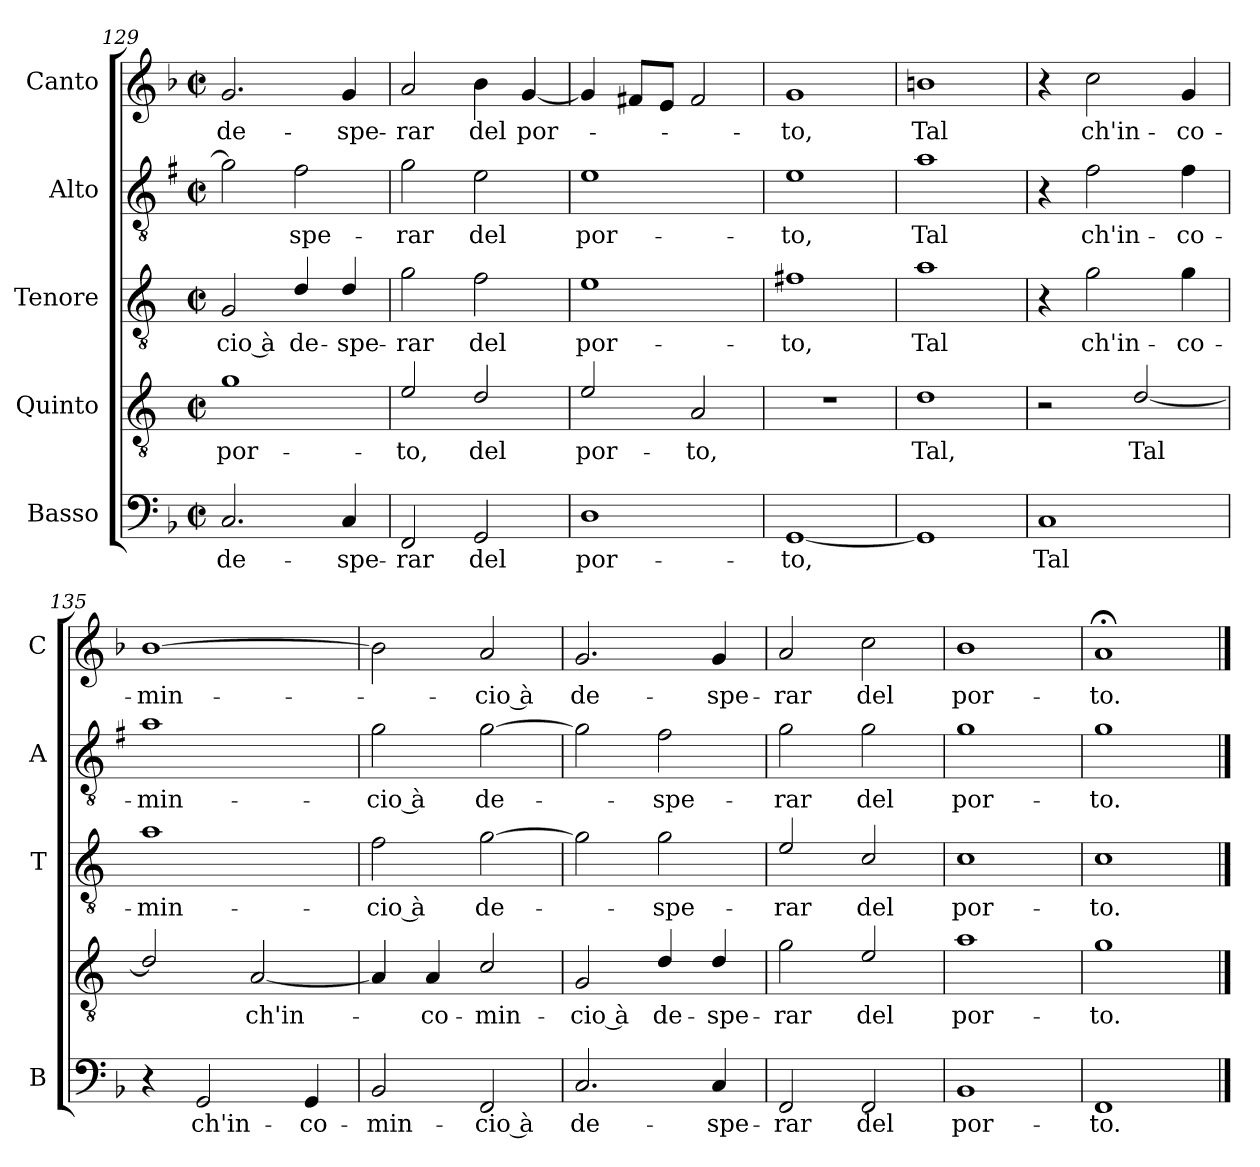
**kern	**text	**kern	**text	**kern	**text	**kern	**text	**kern	**text
*part5	*part5	*part4	*part4	*part3	*part3	*part2	*part2	*part1	*part1
*staff5	*staff5	*staff4	*staff4	*staff3	*staff3	*staff2	*staff2	*staff1	*staff1
*I"Basso	*	*I"Quinto	*	*I"Tenore	*	*I"Alto	*	*I"Canto	*
*I'B	*	*	*	*I'T	*	*I'A	*	*I'C	*
*clefF4	*	*clefGv2	*	*clefGv2	*	*clefGv2	*	*clefG2	*
*	*	*ITrd4c7	*	*ITrd4c7	*	*ITrd1c2	*	*	*
*k[b-]	*	*k[b-]	*	*k[b-]	*	*k[b-]	*	*k[b-]	*
*F:	*	*F:	*	*F:	*	*F:	*	*F:	*
*M2/2	*	*M2/2	*	*M2/2	*	*M2/2	*	*M2/2	*
*met(c|)	*	*met(c|)	*	*met(c|)	*	*met(c|)	*	*met(c|)	*
=129	=129	=129	=129	=129	=129	=129	=129	=129	=129
!	!LO:LY:b	!	!LO:LY:b	!	!LO:LY:b	!	!	!	!LO:LY:b
2.C/	de-	1c	por-	2C/	-cio à	2f\]	.	2.g/	de-
!	!	!	!	!	!LO:LY:b	!	!LO:LY:b	!	!
.	.	.	.	4G/	de-	2e\	-spe-	.	.
!	!LO:LY:b	!	!	!	!LO:LY:b	!	!	!	!LO:LY:b
4C/	-spe-	.	.	4G/	-spe-	.	.	4g/	-spe-
=130	=130	=130	=130	=130	=130	=130	=130	=130	=130
!	!LO:LY:b	!	!LO:LY:b	!	!LO:LY:b	!	!LO:LY:b	!	!LO:LY:b
2FF/	-rar	2A/	-to,	2c\	-rar	2f\	-rar	2a/	-rar
!	!LO:LY:b	!	!LO:LY:b	!	!LO:LY:b	!	!LO:LY:b	!	!LO:LY:b
2GG/	del	2G/	del	2B-\	del	2d\	del	4b-\	del
!	!	!	!	!	!	!	!	!	!LO:LY:b
.	.	.	.	.	.	.	.	[4g/	por-
=131	=131	=131	=131	=131	=131	=131	=131	=131	=131
!	!LO:LY:b	!	!LO:LY:b	!	!LO:LY:b	!	!LO:LY:b	!	!
1D	por-	2A/	por-	1A	por-	1d	por-	4g/]	.
.	.	.	.	.	.	.	.	8f#X/L	.
.	.	.	.	.	.	.	.	8e/J	.
!	!	!	!LO:LY:b	!	!	!	!	!	!
.	.	2D/	-to,	.	.	.	.	2f#/	.
=132	=132	=132	=132	=132	=132	=132	=132	=132	=132
!	!LO:LY:b	!	!	!	!LO:LY:b	!	!LO:LY:b	!	!LO:LY:b
[1GG	-to,	1r	.	1Bn	-to,	1d	-to,	1g	-to,
=133	=133	=133	=133	=133	=133	=133	=133	=133	=133
!	!	!	!LO:LY:b	!	!LO:LY:b	!	!LO:LY:b	!	!LO:LY:b
1GG]	.	1G	Tal,	1d	Tal	1g	Tal	1bn	Tal
!!LO:LB:g=z
=134	=134	=134	=134	=134	=134	=134	=134	=134	=134
!	!LO:LY:b	!	!	!	!	!	!	!	!
1C	Tal	2r	.	4r	.	4r	.	4r	.
!	!	!	!	!	!LO:LY:b	!	!LO:LY:b	!	!LO:LY:b
.	.	.	.	2c\	ch'in-	2e\	ch'in-	2cc\	ch'in-
!	!	!	!LO:LY:b	!	!	!	!	!	!
.	.	[2G/	Tal	.	.	.	.	.	.
!	!	!	!	!	!LO:LY:b	!	!LO:LY:b	!	!LO:LY:b
.	.	.	.	4c\	-co-	4e\	-co-	4g/	-co-
=135	=135	=135	=135	=135	=135	=135	=135	=135	=135
!	!	!	!	!	!LO:LY:b	!	!LO:LY:b	!	!LO:LY:b
4r	.	2G/]	.	1d	-min-	1g	-min-	[1b-	-min-
!	!LO:LY:b	!	!	!	!	!	!	!	!
2GG/	ch'in-	.	.	.	.	.	.	.	.
!	!	!	!LO:LY:b	!	!	!	!	!	!
.	.	[2D/	ch'in-	.	.	.	.	.	.
!	!LO:LY:b	!	!	!	!	!	!	!	!
4GG/	-co-	.	.	.	.	.	.	.	.
=136	=136	=136	=136	=136	=136	=136	=136	=136	=136
!	!LO:LY:b	!	!	!	!LO:LY:b	!	!LO:LY:b	!	!
2BB-/	-min-	4D/]	.	2B-\	-cio à	2f\	-cio à	2b-\]	.
!	!	!	!LO:LY:b	!	!	!	!	!	!
.	.	4D/	-co-	.	.	.	.	.	.
!	!LO:LY:b	!	!LO:LY:b	!	!LO:LY:b	!	!LO:LY:b	!	!LO:LY:b
2FF/	-cio à	2F/	-min-	[2c\	de-	[2f\	de-	2a/	-cio à
=137	=137	=137	=137	=137	=137	=137	=137	=137	=137
!	!LO:LY:b	!	!LO:LY:b	!	!	!	!	!	!LO:LY:b
2.C/	de-	2C/	-cio à	2c\]	.	2f\]	.	2.g/	de-
!	!	!	!LO:LY:b	!	!LO:LY:b	!	!LO:LY:b	!	!
.	.	4G/	de-	2c\	-spe-	2e\	-spe-	.	.
!	!LO:LY:b	!	!LO:LY:b	!	!	!	!	!	!LO:LY:b
4C/	-spe-	4G/	-spe-	.	.	.	.	4g/	-spe-
=138	=138	=138	=138	=138	=138	=138	=138	=138	=138
!	!LO:LY:b	!	!LO:LY:b	!	!LO:LY:b	!	!LO:LY:b	!	!LO:LY:b
2FF/	-rar	2c\	-rar	2A/	-rar	2f\	-rar	2a/	-rar
!	!LO:LY:b	!	!LO:LY:b	!	!LO:LY:b	!	!LO:LY:b	!	!LO:LY:b
2FF/	del	2A/	del	2F/	del	2f\	del	2cc\	del
=139	=139	=139	=139	=139	=139	=139	=139	=139	=139
!	!LO:LY:b	!	!LO:LY:b	!	!LO:LY:b	!	!LO:LY:b	!	!LO:LY:b
1BB-	por-	1d	por-	1F	por-	1f	por-	1b-	por-
=140	=140	=140	=140	=140	=140	=140	=140	=140	=140
!	!LO:LY:b	!	!LO:LY:b	!	!LO:LY:b	!	!LO:LY:b	!	!LO:LY:b
1FF	-to.	1c	-to.	1F	-to.	1f	-to.	1a;<	-to.
==	==	==	==	==	==	==	==	==	==
*-	*-	*-	*-	*-	*-	*-	*-	*-	*-
